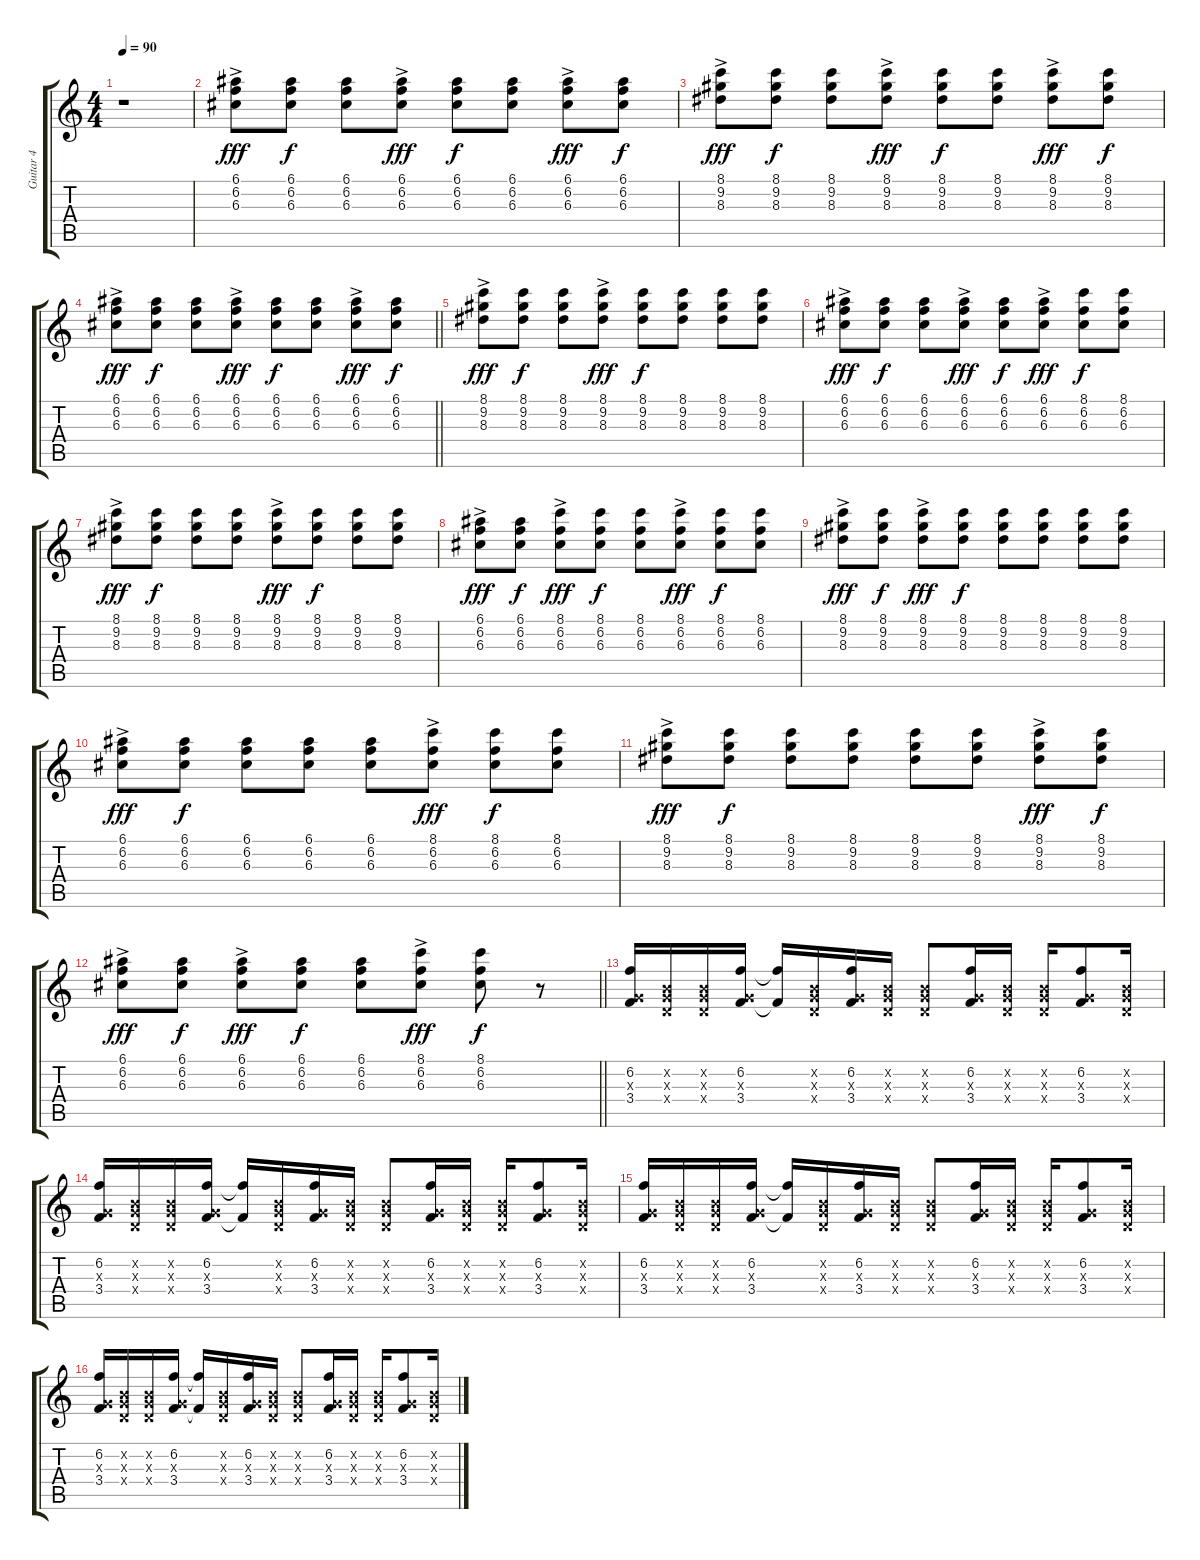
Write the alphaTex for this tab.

\track ("Guitar 4" "Guitar 4") {instrument electricguitarjazz}
\staff {score tabs}
\tuning (E4 B3 G3 D3 A2 E2) {hide}
\ts (4 4)
\tempo 90
\clef g2
\ks c
r.1{dy f} |
(6.1{ac} 6.2{ac} 6.3{ac}).8{dy fff} (6.1 6.2 6.3).8{dy f} (6.1 6.2 6.3).8 (6.1{ac} 6.2{ac} 6.3{ac}).8{dy fff} (6.1 6.2 6.3).8{dy f} (6.1 6.2 6.3).8 (6.1{ac} 6.2{ac} 6.3{ac}).8{dy fff} (6.1 6.2 6.3).8{dy f} |
(8.1{ac} 9.2{ac} 8.3{ac}).8{dy fff} (8.1 9.2 8.3).8{dy f} (8.1 9.2 8.3).8 (8.1{ac} 9.2{ac} 8.3{ac}).8{dy fff} (8.1 9.2 8.3).8{dy f} (8.1 9.2 8.3).8 (8.1{ac} 9.2{ac} 8.3{ac}).8{dy fff} (8.1 9.2 8.3).8{dy f} |
\barLineRight lightlight
(6.1{ac} 6.2{ac} 6.3{ac}).8{dy fff} (6.1 6.2 6.3).8{dy f} (6.1 6.2 6.3).8 (6.1{ac} 6.2{ac} 6.3{ac}).8{dy fff} (6.1 6.2 6.3).8{dy f} (6.1 6.2 6.3).8 (6.1{ac} 6.2{ac} 6.3{ac}).8{dy fff} (6.1 6.2 6.3).8{dy f} |
(8.1{ac} 9.2{ac} 8.3{ac}).8{dy fff} (8.1 9.2 8.3).8{dy f} (8.1 9.2 8.3).8 (8.1{ac} 9.2{ac} 8.3{ac}).8{dy fff} (8.1 9.2 8.3).8{dy f} (8.1 9.2 8.3).8 (8.1 9.2 8.3).8 (8.1 9.2 8.3).8 |
(6.1{ac} 6.2{ac} 6.3{ac}).8{dy fff} (6.1 6.2 6.3).8{dy f} (6.1 6.2 6.3).8 (6.1{ac} 6.2{ac} 6.3{ac}).8{dy fff} (6.1 6.2 6.3).8{dy f} (6.1{ac} 6.2{ac} 6.3{ac}).8{dy fff} (8.1 6.2 6.3).8{dy f} (8.1 6.2 6.3).8 |
(8.1{ac} 9.2{ac} 8.3{ac}).8{dy fff} (8.1 9.2 8.3).8{dy f} (8.1 9.2 8.3).8 (8.1 9.2 8.3).8 (8.1{ac} 9.2{ac} 8.3{ac}).8{dy fff} (8.1 9.2 8.3).8{dy f} (8.1 9.2 8.3).8 (8.1 9.2 8.3).8 |
(6.1{ac} 6.2{ac} 6.3{ac}).8{dy fff} (6.1 6.2 6.3).8{dy f} (8.1{ac} 6.2{ac} 6.3{ac}).8{dy fff} (8.1 6.2 6.3).8{dy f} (8.1 6.2 6.3).8 (8.1{ac} 6.2{ac} 6.3{ac}).8{dy fff} (8.1 6.2 6.3).8{dy f} (8.1 6.2 6.3).8 |
(8.1{ac} 9.2{ac} 8.3{ac}).8{dy fff} (8.1 9.2 8.3).8{dy f} (8.1{ac} 9.2{ac} 8.3{ac}).8{dy fff} (8.1 9.2 8.3).8{dy f} (8.1 9.2 8.3).8 (8.1 9.2 8.3).8 (8.1 9.2 8.3).8 (8.1 9.2 8.3).8 |
(6.1{ac} 6.2{ac} 6.3{ac}).8{dy fff} (6.1 6.2 6.3).8{dy f} (6.1 6.2 6.3).8 (6.1 6.2 6.3).8 (6.1 6.2 6.3).8 (8.1{ac} 6.2{ac} 6.3{ac}).8{dy fff} (8.1 6.2 6.3).8{dy f} (8.1 6.2 6.3).8 |
(8.1{ac} 9.2{ac} 8.3{ac}).8{dy fff} (8.1 9.2 8.3).8{dy f} (8.1 9.2 8.3).8 (8.1 9.2 8.3).8 (8.1 9.2 8.3).8 (8.1 9.2 8.3).8 (8.1{ac} 9.2{ac} 8.3{ac}).8{dy fff} (8.1 9.2 8.3).8{dy f} |
\barLineRight lightlight
(6.1{ac} 6.2{ac} 6.3{ac}).8{dy fff} (6.1 6.2 6.3).8{dy f} (6.1{ac} 6.2{ac} 6.3{ac}).8{dy fff} (6.1 6.2 6.3).8{dy f} (6.1 6.2 6.3).8 (8.1{ac} 6.2{ac} 6.3{ac}).8{dy fff} (8.1 6.2 6.3).8{dy f} r.8 |
(6.2 0.3{x} 3.4).16 (0.2{x} 0.3{x} 0.4{x}).16 (0.2{x} 0.3{x} 0.4{x}).16 (6.2 0.3{x} 3.4).16 (6.2{t} 3.4{t}).16 (0.2{x} 0.3{x} 0.4{x}).16 (6.2 0.3{x} 3.4).16 (0.2{x} 0.3{x} 0.4{x}).16 (0.2{x} 0.3{x} 0.4{x}).8 (6.2 0.3{x} 3.4).16 (0.2{x} 0.3{x} 0.4{x}).16 (0.2{x} 0.3{x} 0.4{x}).16 (6.2 0.3{x} 3.4).8 (0.2{x} 0.3{x} 0.4{x}).16 |
(6.2 0.3{x} 3.4).16 (0.2{x} 0.3{x} 0.4{x}).16 (0.2{x} 0.3{x} 0.4{x}).16 (6.2 0.3{x} 3.4).16 (6.2{t} 3.4{t}).16 (0.2{x} 0.3{x} 0.4{x}).16 (6.2 0.3{x} 3.4).16 (0.2{x} 0.3{x} 0.4{x}).16 (0.2{x} 0.3{x} 0.4{x}).8 (6.2 0.3{x} 3.4).16 (0.2{x} 0.3{x} 0.4{x}).16 (0.2{x} 0.3{x} 0.4{x}).16 (6.2 0.3{x} 3.4).8 (0.2{x} 0.3{x} 0.4{x}).16 |
(6.2 0.3{x} 3.4).16 (0.2{x} 0.3{x} 0.4{x}).16 (0.2{x} 0.3{x} 0.4{x}).16 (6.2 0.3{x} 3.4).16 (6.2{t} 3.4{t}).16 (0.2{x} 0.3{x} 0.4{x}).16 (6.2 0.3{x} 3.4).16 (0.2{x} 0.3{x} 0.4{x}).16 (0.2{x} 0.3{x} 0.4{x}).8 (6.2 0.3{x} 3.4).16 (0.2{x} 0.3{x} 0.4{x}).16 (0.2{x} 0.3{x} 0.4{x}).16 (6.2 0.3{x} 3.4).8 (0.2{x} 0.3{x} 0.4{x}).16 |
(6.2 0.3{x} 3.4).16 (0.2{x} 0.3{x} 0.4{x}).16 (0.2{x} 0.3{x} 0.4{x}).16 (6.2 0.3{x} 3.4).16 (6.2{t} 3.4{t}).16 (0.2{x} 0.3{x} 0.4{x}).16 (6.2 0.3{x} 3.4).16 (0.2{x} 0.3{x} 0.4{x}).16 (0.2{x} 0.3{x} 0.4{x}).8 (6.2 0.3{x} 3.4).16 (0.2{x} 0.3{x} 0.4{x}).16 (0.2{x} 0.3{x} 0.4{x}).16 (6.2 0.3{x} 3.4).8 (0.2{x} 0.3{x} 0.4{x}).16
